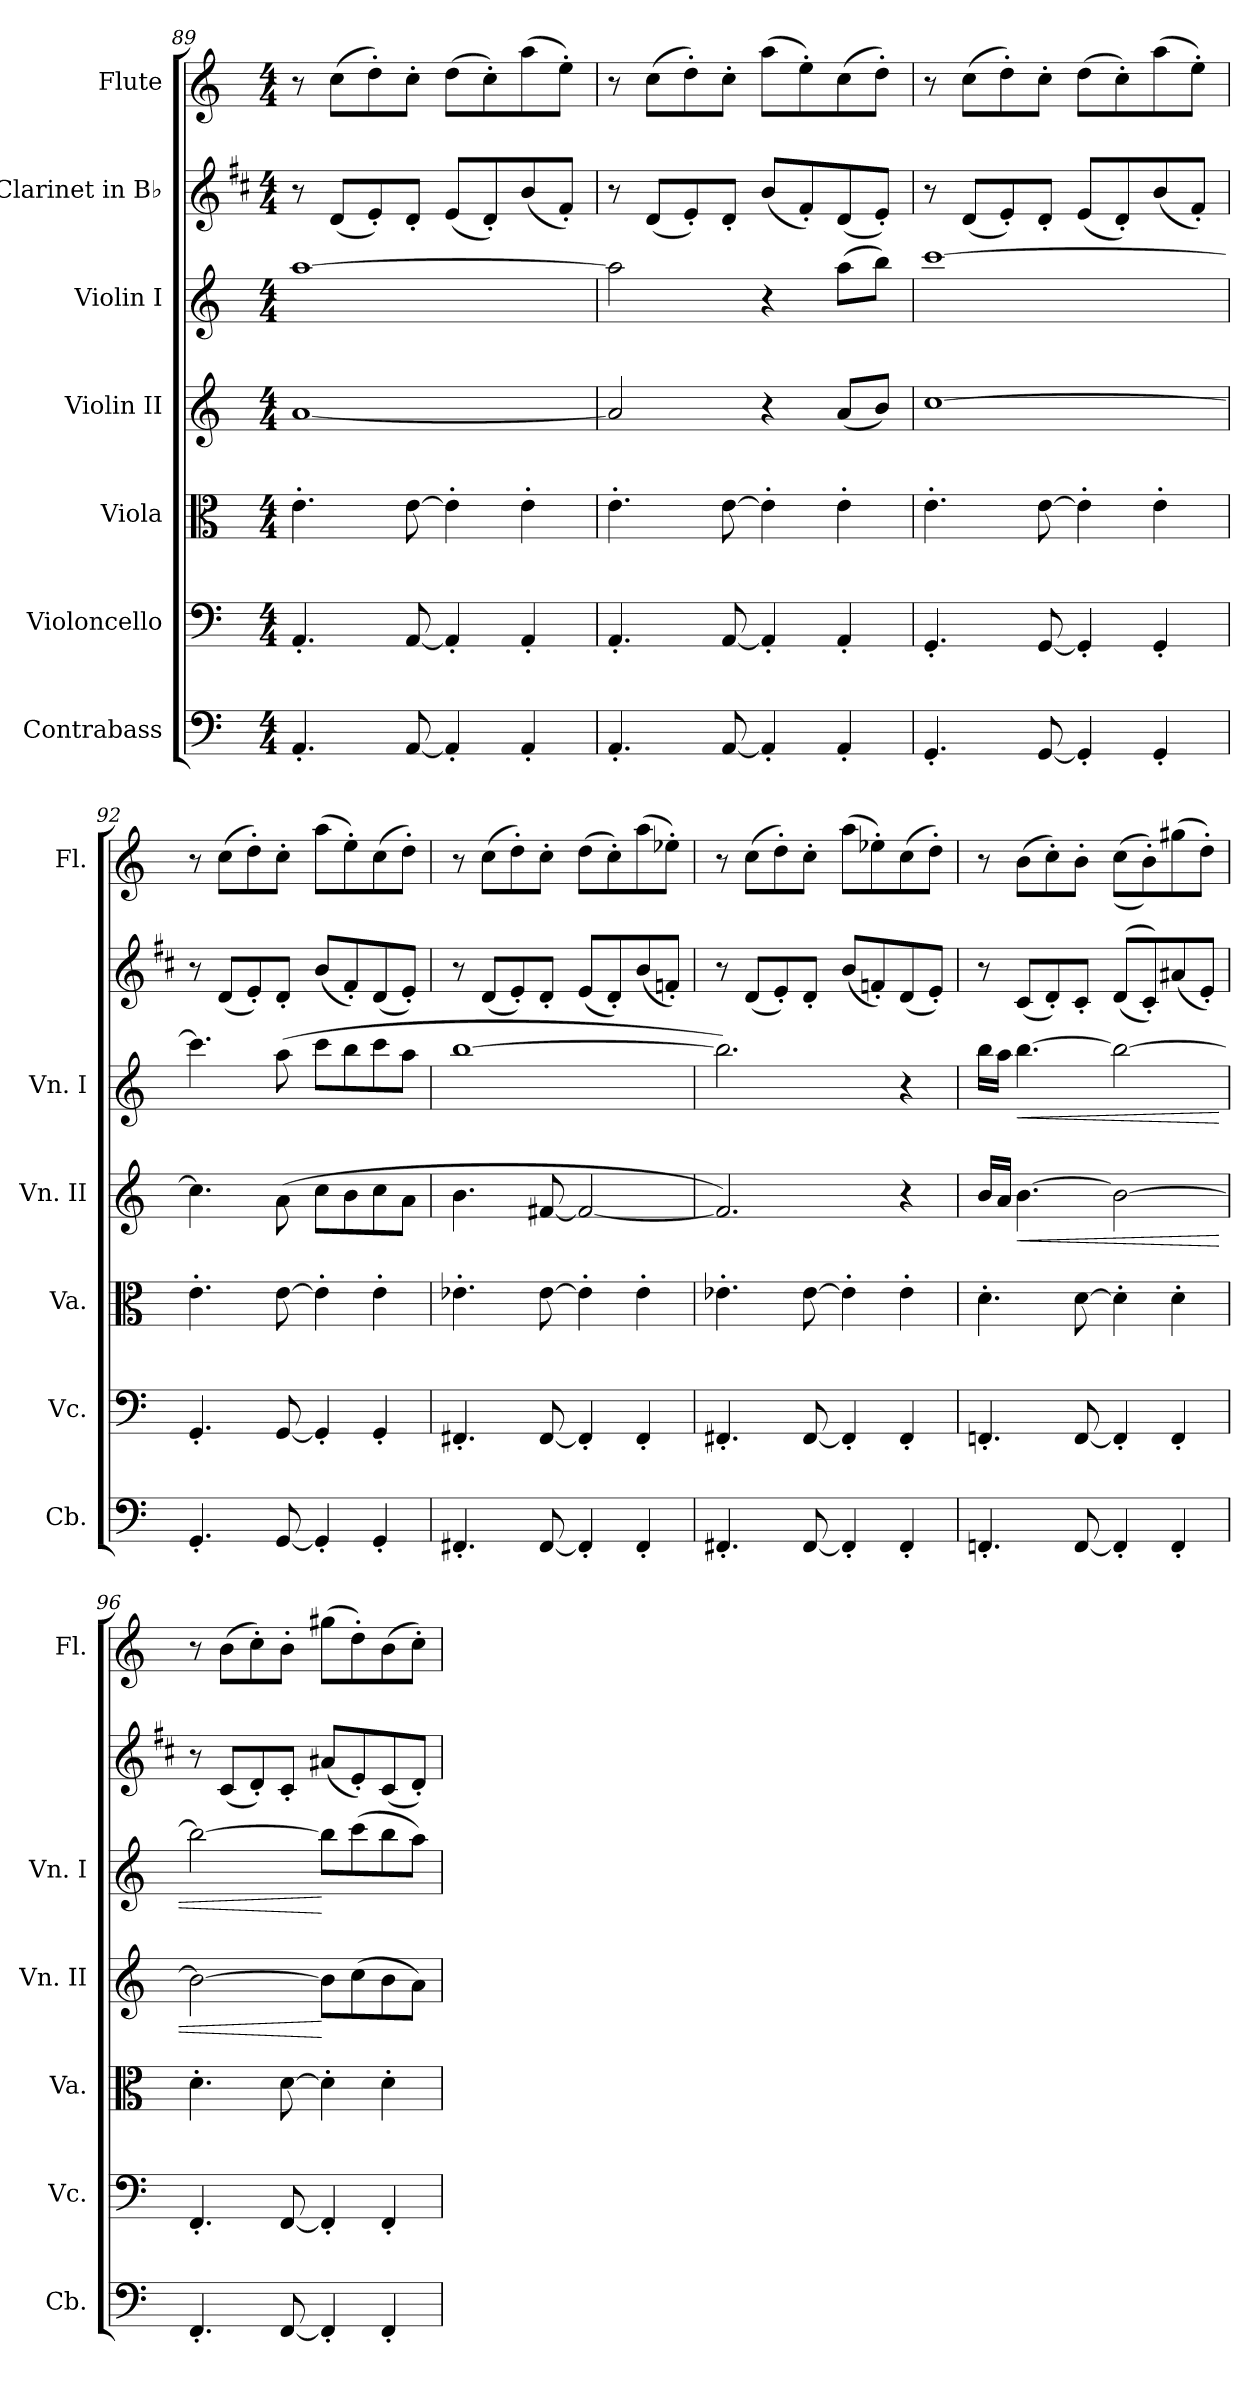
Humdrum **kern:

**kern	**kern	**kern	**kern	**dynam	**kern	**dynam	**kern	**kern
*part7	*part6	*part5	*part4	*part4	*part3	*part3	*part2	*part1
*staff7	*staff6	*staff5	*staff4	*staff4	*staff3	*staff3	*staff2	*staff1
*I"Contrabass	*I"Violoncello	*I"Viola	*I"Violin II	*	*I"Violin I	*	*I"Clarinet in B♭	*I"Flute
*I'Cb.	*I'Vc.	*I'Va.	*I'Vn. II	*	*I'Vn. I	*	*	*I'Fl.
*clefF4	*clefF4	*clefC3	*clefG2	*	*clefG2	*	*clefG2	*clefG2
*ITrd7c12	*	*	*	*	*	*	*ITrd1c2	*
*k[]	*k[]	*k[]	*k[]	*	*k[]	*	*k[]	*k[]
*M4/4	*M4/4	*M4/4	*M4/4	*	*M4/4	*	*M4/4	*M4/4
=89	=89	=89	=89	=89	=89	=89	=89	=89
4.AAA'/	4.AA'/	4.e'\	[1a	.	[1aa	.	8r	8r
.	.	.	.	.	.	.	(<8c/L	(>8cc\L
.	.	.	.	.	.	.	8d'/)	8dd'\)
[8AAA/	[8AA/	[8e\	.	.	.	.	8c'/J	8cc'\J
4AAA'/]	4AA'/]	4e'\]	.	.	.	.	(<8d/L	(>8dd\L
.	.	.	.	.	.	.	8c'/)	8cc'\)
4AAA'/	4AA'/	4e'\	.	.	.	.	(<8a/	(>8aa\
.	.	.	.	.	.	.	8e'/J)	8ee'\J)
!!LO:LB:g=z
=90	=90	=90	=90	=90	=90	=90	=90	=90
4.AAA'/	4.AA'/	4.e'\	2a/]	.	2aa\]	.	8r	8r
.	.	.	.	.	.	.	(<8c/L	(>8cc\L
.	.	.	.	.	.	.	8d'/)	8dd'\)
[8AAA/	[8AA/	[8e\	.	.	.	.	8c'/J	8cc'\J
4AAA'/]	4AA'/]	4e'\]	4r	.	4r	.	(<8a/L	(>8aa\L
.	.	.	.	.	.	.	8e'/)	8ee'\)
4AAA'/	4AA'/	4e'\	(<8a/L	.	(>8aa\L	.	(<8c/	(>8cc\
.	.	.	8b/J)	.	8bb\J)	.	8d'/J)	8dd'\J)
=91	=91	=91	=91	=91	=91	=91	=91	=91
4.GGG'/	4.GG'/	4.e'\	[1cc	.	[1ccc	.	8r	8r
.	.	.	.	.	.	.	(<8c/L	(>8cc\L
.	.	.	.	.	.	.	8d'/)	8dd'\)
[8GGG/	[8GG/	[8e\	.	.	.	.	8c'/J	8cc'\J
4GGG'/]	4GG'/]	4e'\]	.	.	.	.	(<8d/L	(>8dd\L
.	.	.	.	.	.	.	8c'/)	8cc'\)
4GGG'/	4GG'/	4e'\	.	.	.	.	(<8a/	(>8aa\
.	.	.	.	.	.	.	8e'/J)	8ee'\J)
=92	=92	=92	=92	=92	=92	=92	=92	=92
4.GGG'/	4.GG'/	4.e'\	4.cc\]	.	4.ccc\]	.	8r	8r
.	.	.	.	.	.	.	(<8c/L	(>8cc\L
.	.	.	.	.	.	.	8d'/)	8dd'\)
[8GGG/	[8GG/	[8e\	(>8a\	.	(>8aa\	.	8c'/J	8cc'\J
4GGG'/]	4GG'/]	4e'\]	8cc\L	.	8ccc\L	.	(<8a/L	(>8aa\L
.	.	.	8b\	.	8bb\	.	8e'/)	8ee'\)
4GGG'/	4GG'/	4e'\	8cc\	.	8ccc\	.	(<8c/	(>8cc\
.	.	.	8a\J	.	8aa\J	.	8d'/J)	8dd'\J)
=93	=93	=93	=93	=93	=93	=93	=93	=93
4.FFF#X'/	4.FF#X'/	4.e-X'\	4.b\	.	[1bb	.	8r	8r
.	.	.	.	.	.	.	(<8c/L	(>8cc\L
.	.	.	.	.	.	.	8d'/)	8dd'\)
[8FFF#/	[8FF#/	[8e-\	[8f#X/	.	.	.	8c'/J	8cc'\J
4FFF#'/]	4FF#'/]	4e-'\]	2f#/_	.	.	.	(<8d/L	(>8dd\L
.	.	.	.	.	.	.	8c'/)	8cc'\)
4FFF#'/	4FF#'/	4e-'\	.	.	.	.	(<8a/	(>8aa\
.	.	.	.	.	.	.	8e-X'/J)	8ee-X'\J)
=94	=94	=94	=94	=94	=94	=94	=94	=94
4.FFF#X'/	4.FF#X'/	4.e-X'\	2.f#/])	.	2.bb\])	.	8r	8r
.	.	.	.	.	.	.	(<8c/L	(>8cc\L
.	.	.	.	.	.	.	8d'/)	8dd'\)
[8FFF#/	[8FF#/	[8e-\	.	.	.	.	8c'/J	8cc'\J
4FFF#'/]	4FF#'/]	4e-'\]	.	.	.	.	(<8a/L	(>8aa\L
.	.	.	.	.	.	.	8e-X'/)	8ee-X'\)
4FFF#'/	4FF#'/	4e-'\	4r	.	4r	.	(<8c/	(>8cc\
.	.	.	.	.	.	.	8d'/J)	8dd'\J)
=95	=95	=95	=95	=95	=95	=95	=95	=95
4.FFFn'/	4.FFn'/	4.d'\	16b/LL	.	16bb\LL	.	8r	8r
.	.	.	16a/JJ	.	16aa\JJ	.	.	.
!	!	!	!	!LO:HP:b	!	!LO:HP:b	!	!
.	.	.	[4.b\	<	[4.bb\	<	(<8B/L	(>8b\L
.	.	.	.	.	.	.	8c'/)	8cc'\)
[8FFF/	[8FF/	[8d\	.	.	.	.	8B'/J	8b'\J
4FFF'/]	4FF'/]	4d'\]	2b\_	.	2bb\_	.	(<(<8c/L	(>(>8cc\L
.	.	.	.	.	.	.	8B'/))	8b'\))
4FFF'/	4FF'/	4d'\	.	.	.	.	(<8g#X/	(>8gg#X\
.	.	.	.	.	.	.	8d'/J)	8dd'\J)
!!LO:PB:g=z
=96	=96	=96	=96	=96	=96	=96	=96	=96
4.FFF'/	4.FF'/	4.d'\	2b\_	.	2bb\_	.	8r	8r
.	.	.	.	.	.	.	(<8B/L	(>8b\L
.	.	.	.	.	.	.	8c'/)	8cc'\)
[8FFF/	[8FF/	[8d\	.	.	.	.	8B'/J	8b'\J
4FFF'/]	4FF'/]	4d'\]	8b\L]	[	8bb\L]	[	(<8g#X/L	(>8gg#X\L
.	.	.	(>8cc\	.	(>8ccc\	.	8d'/)	8dd'\)
4FFF'/	4FF'/	4d'\	8b\	.	8bb\	.	(<8B/	(>8b\
.	.	.	8a\J)	.	8aa\J)	.	8c'/J)	8cc'\J)
=	=	=	=	=	=	=	=	=
*-	*-	*-	*-	*-	*-	*-	*-	*-
